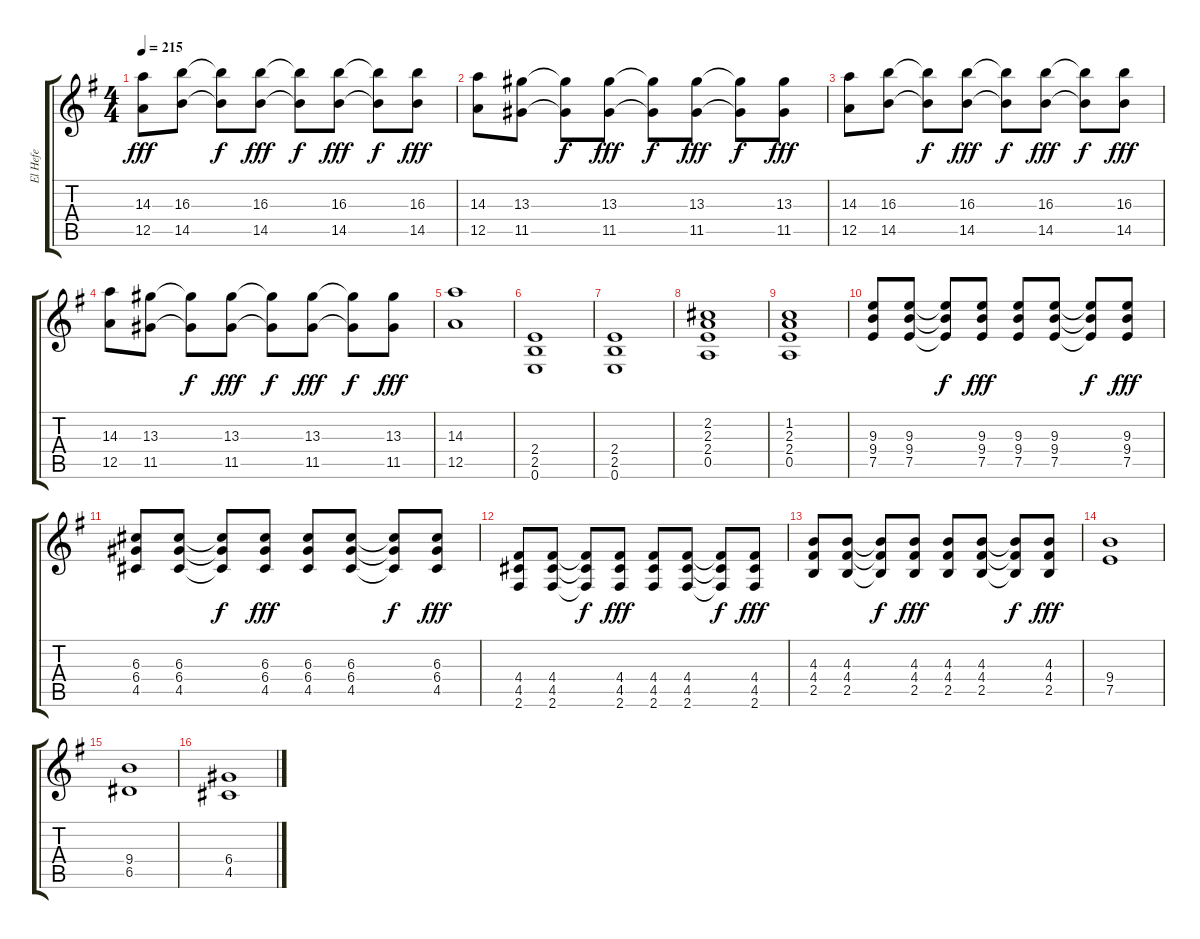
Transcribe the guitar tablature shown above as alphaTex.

\track ("El Hefe" "El Hefe") {instrument overdrivenguitar}
\staff {score tabs}
\tuning (E4 B3 G3 D3 A2 E2) {hide}
\ts (4 4)
\tempo 215
\clef g2
\ks eminor
(14.3 12.5).8{dy fff} (16.3 14.5).8 (16.3{t} 14.5{t}).8{dy f} (16.3 14.5).8{dy fff} (16.3{t} 14.5{t}).8{dy f} (16.3 14.5).8{dy fff} (16.3{t} 14.5{t}).8{dy f} (16.3 14.5).8{dy fff} |
(14.3 12.5).8 (13.3 11.5).8 (13.3{t} 11.5{t}).8{dy f} (13.3 11.5).8{dy fff} (13.3{t} 11.5{t}).8{dy f} (13.3 11.5).8{dy fff} (13.3{t} 11.5{t}).8{dy f} (13.3 11.5).8{dy fff} |
(14.3 12.5).8 (16.3 14.5).8 (16.3{t} 14.5{t}).8{dy f} (16.3 14.5).8{dy fff} (16.3{t} 14.5{t}).8{dy f} (16.3 14.5).8{dy fff} (16.3{t} 14.5{t}).8{dy f} (16.3 14.5).8{dy fff} |
(14.3 12.5).8 (13.3 11.5).8 (13.3{t} 11.5{t}).8{dy f} (13.3 11.5).8{dy fff} (13.3{t} 11.5{t}).8{dy f} (13.3 11.5).8{dy fff} (13.3{t} 11.5{t}).8{dy f} (13.3 11.5).8{dy fff} |
(14.3 12.5).1 |
(2.4 2.5 0.6).1 |
(2.4 2.5 0.6).1 |
(2.2 2.3 2.4 0.5).1 |
(1.2 2.3 2.4 0.5).1 |
(9.3 9.4 7.5).8 (9.3 9.4 7.5).8 (9.3{t} 9.4{t} 7.5{t}).8{dy f} (9.3 9.4 7.5).8{dy fff} (9.3 9.4 7.5).8 (9.3 9.4 7.5).8 (9.3{t} 9.4{t} 7.5{t}).8{dy f} (9.3 9.4 7.5).8{dy fff} |
(6.3 6.4 4.5).8 (6.3 6.4 4.5).8 (6.3{t} 6.4{t} 4.5{t}).8{dy f} (6.3 6.4 4.5).8{dy fff} (6.3 6.4 4.5).8 (6.3 6.4 4.5).8 (6.3{t} 6.4{t} 4.5{t}).8{dy f} (6.3 6.4 4.5).8{dy fff} |
(4.4 4.5 2.6).8 (4.4 4.5 2.6).8 (4.4{t} 4.5{t} 2.6{t}).8{dy f} (4.4 4.5 2.6).8{dy fff} (4.4 4.5 2.6).8 (4.4 4.5 2.6).8 (4.4{t} 4.5{t} 2.6{t}).8{dy f} (4.4 4.5 2.6).8{dy fff} |
(4.3 4.4 2.5).8 (4.3 4.4 2.5).8 (4.3{t} 4.4{t} 2.5{t}).8{dy f} (4.3 4.4 2.5).8{dy fff} (4.3 4.4 2.5).8 (4.3 4.4 2.5).8 (4.3{t} 4.4{t} 2.5{t}).8{dy f} (4.3 4.4 2.5).8{dy fff} |
(9.4 7.5).1 |
(9.4 6.5).1 |
(6.4 4.5).1
